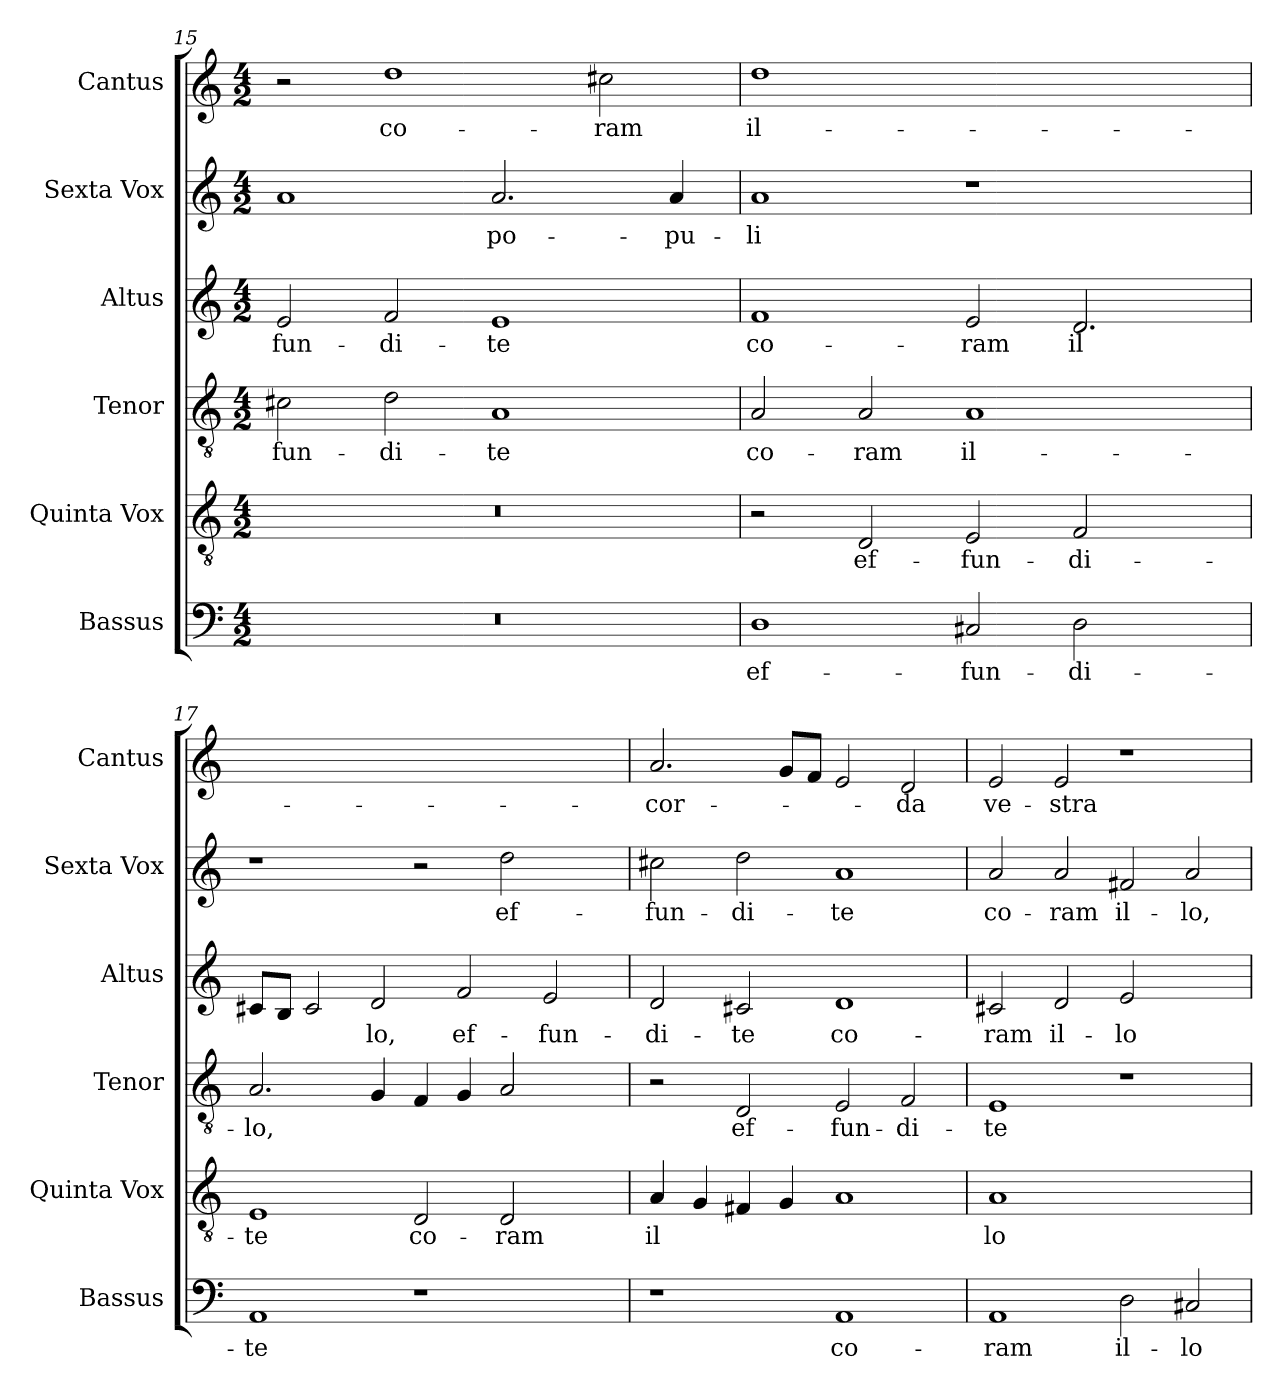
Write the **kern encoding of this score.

**kern	**text	**kern	**text	**kern	**text	**kern	**text	**kern	**text	**kern	**text
*part6	*part6	*part5	*part5	*part4	*part4	*part3	*part3	*part2	*part2	*part1	*part1
*staff6	*staff6	*staff5	*staff5	*staff4	*staff4	*staff3	*staff3	*staff2	*staff2	*staff1	*staff1
*I"Bassus	*	*I"Quinta Vox	*	*I"Tenor	*	*I"Altus	*	*I"Sexta Vox	*	*I"Cantus	*
*I'Bassus	*	*I'Quinta Vox	*	*I'Tenor	*	*I'Altus	*	*I'Sexta Vox	*	*I'Cantus	*
!!LO:LB:g=z
*clefF4	*	*clefGv2	*	*clefGv2	*	*clefG2	*	*clefG2	*	*clefG2	*
*k[]	*	*k[]	*	*k[]	*	*k[]	*	*k[]	*	*k[]	*
*C:	*	*C:	*	*C:	*	*C:	*	*C:	*	*C:	*
*M4/2	*	*M4/2	*	*M4/2	*	*M4/2	*	*M4/2	*	*M4/2	*
=15	=15	=15	=15	=15	=15	=15	=15	=15	=15	=15	=15
!	!	!	!	!	!LO:LY:b	!	!LO:LY:b	!	!	!	!
0r	.	0r	.	2c#X	-fun-	2e	-fun-	1a	.	2r	.
!	!	!	!	!	!LO:LY:b	!	!LO:LY:b	!	!	!	!LO:LY:b
.	.	.	.	2d	-di-	2f	-di-	.	.	1dd	co-
!	!	!	!	!	!LO:LY:b	!	!LO:LY:b	!	!LO:LY:b	!	!
.	.	.	.	1A	-te	1e	-te	2.a	po-	.	.
!	!	!	!	!	!	!	!	!	!	!	!LO:LY:b
.	.	.	.	.	.	.	.	.	.	2cc#X	-ram
!	!	!	!	!	!	!	!	!	!LO:LY:b	!	!
.	.	.	.	.	.	.	.	4a	-pu-	.	.
=16	=16	=16	=16	=16	=16	=16	=16	=16	=16	=16	=16
!	!LO:LY:b	!	!	!	!LO:LY:b	!	!LO:LY:b	!	!LO:LY:b	!	!LO:LY:b
1D	ef-	2r	.	2A	co-	1f	co-	1a	-li	1dd	il-
!	!	!	!LO:LY:b	!	!LO:LY:b	!	!	!	!	!	!
.	.	2D	ef-	2A	-ram	.	.	.	.	.	.
!	!LO:LY:b	!	!LO:LY:b	!	!LO:LY:b	!	!LO:LY:b	!	!	!	!LO:LY:b
2C#X	-fun-	2E	-fun-	1A	il-	2e	-ram	1r	.	[1ayy	-lo
!	!LO:LY:b	!	!LO:LY:b	!	!	!	!LO:LY:b	!	!	!	!
2D	-di-	2F	-di-	.	.	2.d	il	.	.	.	.
4ryy	.	4ryy	.	4ryy	.	.	.	4ryy	.	4ryy	.
=17	=17	=17	=17	=17	=17	=17	=17	=17	=17	=17	=17
!	!LO:LY:b	!	!LO:LY:b	!	!LO:LY:b	!	!	!	!	!	!
1AA	-te	1E	-te	2.A	-lo,	8c#L	.	1r	.	1.ayy_	.
.	.	.	.	.	.	8BJ	.	.	.	.	.
.	.	.	.	.	.	2c#	.	.	.	.	.
!	!	!	!	!	!	!	!LO:LY:b	!	!	!	!
.	.	.	.	4G	.	2d	lo,	.	.	.	.
!	!	!	!LO:LY:b	!	!	!	!	!	!	!	!
1r	.	2D	co-	4F	.	.	.	2r	.	.	.
!	!	!	!	!	!	!	!LO:LY:b	!	!	!	!
.	.	.	.	4G	.	2f	ef-	.	.	.	.
!	!	!	!LO:LY:b	!	!	!	!	!	!LO:LY:b	!	!
.	.	2D	-ram	2A	.	.	.	2dd	ef-	2ayy]	.
!	!	!	!	!	!	!	!LO:LY:b	!	!	!	!
.	.	.	.	.	.	2e	-fun-	.	.	.	.
4ryy	.	4ryy	.	4ryy	.	.	.	4ryy	.	4ryy	.
=18	=18	=18	=18	=18	=18	=18	=18	=18	=18	=18	=18
!	!	!	!LO:LY:b	!	!	!	!LO:LY:b	!	!LO:LY:b	!	!LO:LY:b
1r	.	4A	il	2r	.	2d	-di-	2cc#X	-fun-	2.a	cor-
.	.	4G	.	.	.	.	.	.	.	.	.
!	!	!	!	!	!LO:LY:b	!	!LO:LY:b	!	!LO:LY:b	!	!
.	.	4F#X	.	2D	ef-	2c#X	-te	2dd	-di-	.	.
.	.	4G	.	.	.	.	.	.	.	8gL	.
.	.	.	.	.	.	.	.	.	.	8fJ	.
!	!LO:LY:b	!	!	!	!LO:LY:b	!	!LO:LY:b	!	!LO:LY:b	!	!
1AA	co-	1A	.	2E	-fun-	1d	co-	1a	-te	2e	.
!	!	!	!	!	!LO:LY:b	!	!	!	!	!	!LO:LY:b
.	.	.	.	2F	-di-	.	.	.	.	2d	-da
=19	=19	=19	=19	=19	=19	=19	=19	=19	=19	=19	=19
!	!LO:LY:b	!	!LO:LY:b	!	!LO:LY:b	!	!LO:LY:b	!	!LO:LY:b	!	!LO:LY:b
1AA	-ram	1A	lo	1E	-te	2c#X	-ram	2a	co-	2e	ve-
!	!	!	!	!	!	!	!LO:LY:b	!	!LO:LY:b	!	!LO:LY:b
.	.	.	.	.	.	2d	il-	2a	-ram	2e	-stra
!	!LO:LY:b	!	!LO:LY:b	!	!	!	!LO:LY:b	!	!LO:LY:b	!	!
2D	il-	[1Ayy	cor-	1r	.	2e	-lo	2f#X	il-	1r	.
!	!LO:LY:b	!	!	!	!	!	!	!	!LO:LY:b	!	!
2C#X	-lo	.	.	.	.	2ryy	.	2a	-lo,	.	.
=	=	=	=	=	=	=	=	=	=	=	=
*-	*-	*-	*-	*-	*-	*-	*-	*-	*-	*-	*-
